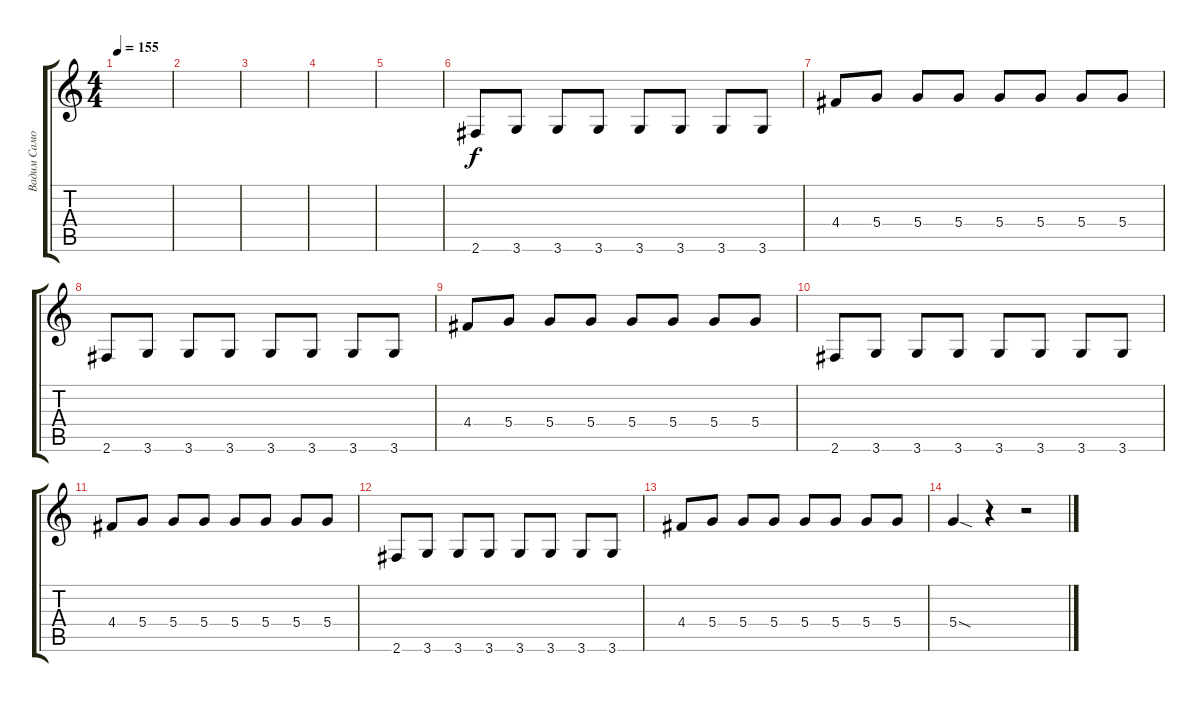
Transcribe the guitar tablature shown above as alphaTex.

\track ("Вадим Самойлов (Gibson Les Paul)" "Вадим Само") {instrument overdrivenguitar}
\staff {score tabs}
\tuning (E4 B3 G3 D3 A2 E2) {hide}
\ts (4 4)
\tempo 155
\clef g2
\ks c
|
|
|
|
|
2.6.8 3.6.8 3.6.8 3.6.8 3.6.8 3.6.8 3.6.8 3.6.8 |
4.4.8 5.4.8 5.4.8 5.4.8 5.4.8 5.4.8 5.4.8 5.4.8 |
2.6.8 3.6.8 3.6.8 3.6.8 3.6.8 3.6.8 3.6.8 3.6.8 |
4.4.8 5.4.8 5.4.8 5.4.8 5.4.8 5.4.8 5.4.8 5.4.8 |
2.6.8 3.6.8 3.6.8 3.6.8 3.6.8 3.6.8 3.6.8 3.6.8 |
4.4.8 5.4.8 5.4.8 5.4.8 5.4.8 5.4.8 5.4.8 5.4.8 |
2.6.8 3.6.8 3.6.8 3.6.8 3.6.8 3.6.8 3.6.8 3.6.8 |
4.4.8 5.4.8 5.4.8 5.4.8 5.4.8 5.4.8 5.4.8 5.4.8 |
5.4{sod}.4 r.4 r.2
